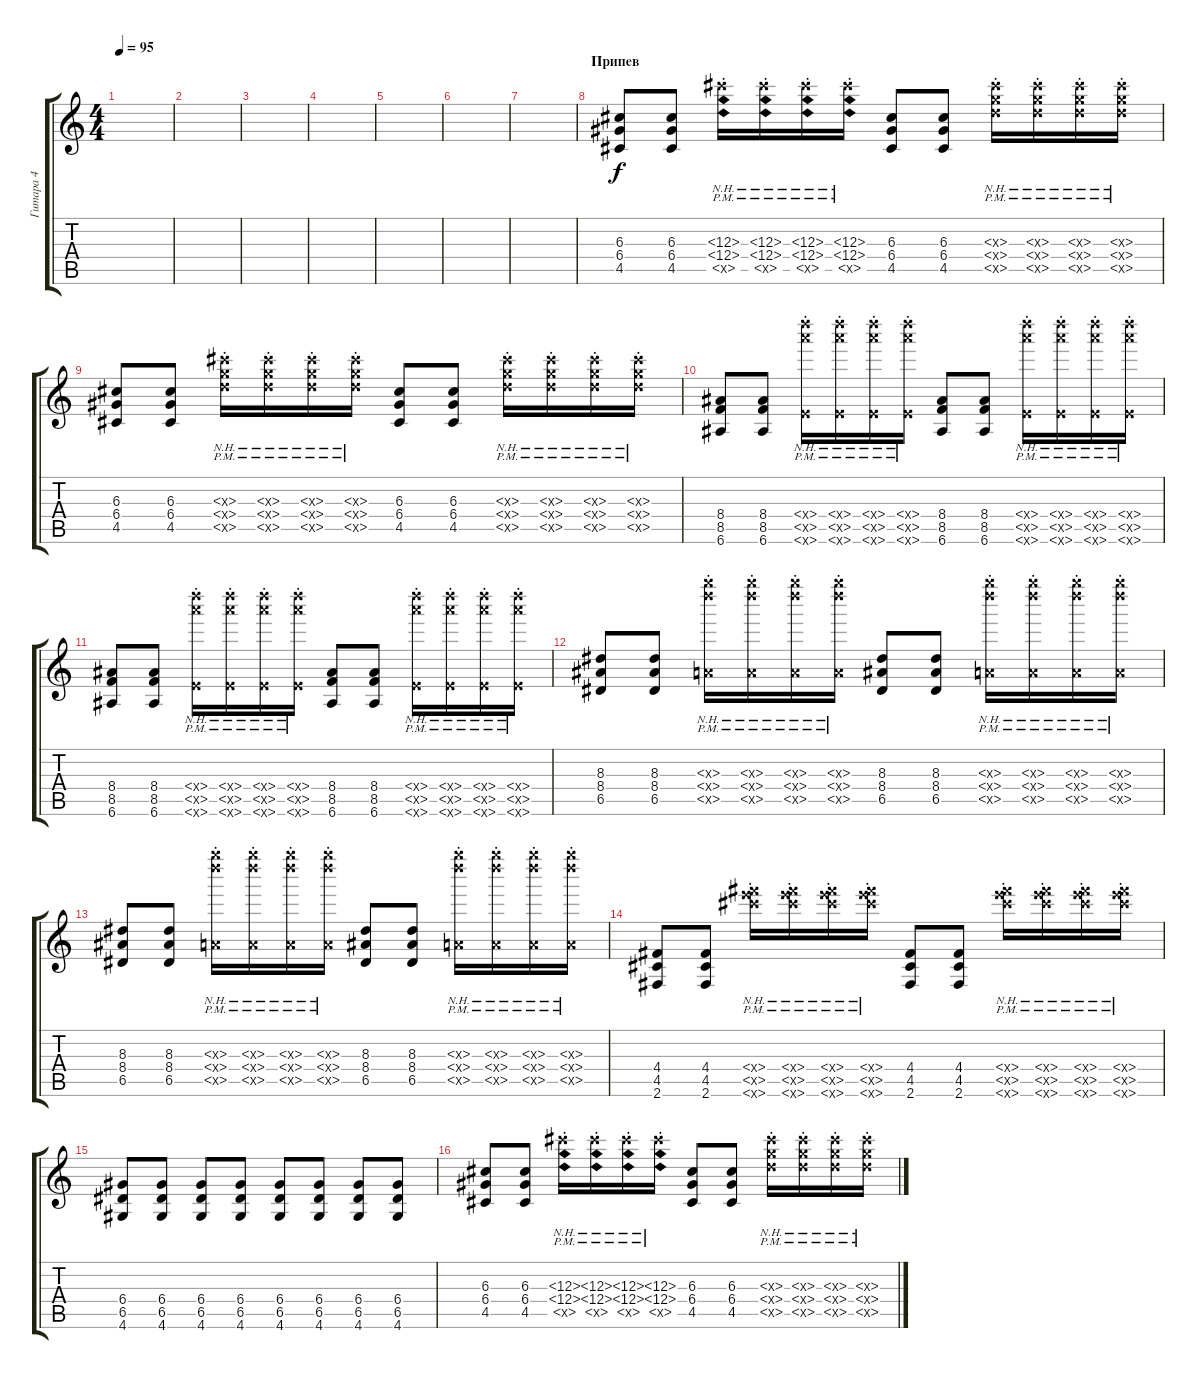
\track ("Гитара 4" "Гитара 4") {instrument overdrivenguitar}
\staff {score tabs}
\tuning (E4 B3 G3 D3 A2 E2) {hide}
\ts (4 4)
\tempo 95
\clef g2
\ks c
|
|
|
|
|
|
|
\section ("" "Припев")
(6.3 6.4 4.5).8 (6.3 6.4 4.5).8 (6.3{nh pm st} 6.4{nh pm st} 4.5{nh pm st x}).16 (6.3{nh pm st} 6.4{nh pm st} 4.5{nh pm st x}).16 (6.3{nh pm st} 6.4{nh pm st} 4.5{nh pm st x}).16 (6.3{nh pm st} 6.4{nh pm st} 4.5{nh pm st x}).16 (6.3 6.4 4.5).8 (6.3 6.4 4.5).8 (6.3{nh pm st x} 6.4{nh pm st x} 4.5{nh pm st x}).16 (6.3{nh pm st x} 6.4{nh pm st x} 4.5{nh pm st x}).16 (6.3{nh pm st x} 6.4{nh pm st x} 4.5{nh pm st x}).16 (6.3{nh pm st x} 6.4{nh pm st x} 4.5{nh pm st x}).16 |
(6.3 6.4 4.5).8 (6.3 6.4 4.5).8 (6.3{nh pm st x} 6.4{nh pm st x} 4.5{nh pm st x}).16 (6.3{nh pm st x} 6.4{nh pm st x} 4.5{nh pm st x}).16 (6.3{nh pm st x} 6.4{nh pm st x} 4.5{nh pm st x}).16 (6.3{nh pm st x} 6.4{nh pm st x} 4.5{nh pm st x}).16 (6.3 6.4 4.5).8 (6.3 6.4 4.5).8 (6.3{nh pm st x} 6.4{nh pm st x} 4.5{nh pm st x}).16 (6.3{nh pm st x} 6.4{nh pm st x} 4.5{nh pm st x}).16 (6.3{nh pm st x} 6.4{nh pm st x} 4.5{nh pm st x}).16 (6.3{nh pm st x} 6.4{nh pm st x} 4.5{nh pm st x}).16 |
(8.4 8.5 6.6).8 (8.4 8.5 6.6).8 (8.4{nh pm st x} 8.5{nh pm st x} 6.6{nh pm st x}).16 (8.4{nh pm st x} 8.5{nh pm st x} 6.6{nh pm st x}).16 (8.4{nh pm st x} 8.5{nh pm st x} 6.6{nh pm st x}).16 (8.4{nh pm st x} 8.5{nh pm st x} 6.6{nh pm st x}).16 (8.4 8.5 6.6).8 (8.4 8.5 6.6).8 (8.4{nh pm st x} 8.5{nh pm st x} 6.6{nh pm st x}).16 (8.4{nh pm st x} 8.5{nh pm st x} 6.6{nh pm st x}).16 (8.4{nh pm st x} 8.5{nh pm st x} 6.6{nh pm st x}).16 (8.4{nh pm st x} 8.5{nh pm st x} 6.6{nh pm st x}).16 |
(8.4 8.5 6.6).8 (8.4 8.5 6.6).8 (8.4{nh pm st x} 8.5{nh pm st x} 6.6{nh pm st x}).16 (8.4{nh pm st x} 8.5{nh pm st x} 6.6{nh pm st x}).16 (8.4{nh pm st x} 8.5{nh pm st x} 6.6{nh pm st x}).16 (8.4{nh pm st x} 8.5{nh pm st x} 6.6{nh pm st x}).16 (8.4 8.5 6.6).8 (8.4 8.5 6.6).8 (8.4{nh pm st x} 8.5{nh pm st x} 6.6{nh pm st x}).16 (8.4{nh pm st x} 8.5{nh pm st x} 6.6{nh pm st x}).16 (8.4{nh pm st x} 8.5{nh pm st x} 6.6{nh pm st x}).16 (8.4{nh pm st x} 8.5{nh pm st x} 6.6{nh pm st x}).16 |
(8.3 8.4 6.5).8 (8.3 8.4 6.5).8 (8.3{nh pm st x} 8.4{nh pm st x} 6.5{nh pm st x}).16 (8.3{nh pm st x} 8.4{nh pm st x} 6.5{nh pm st x}).16 (8.3{nh pm st x} 8.4{nh pm st x} 6.5{nh pm st x}).16 (8.3{nh pm st x} 8.4{nh pm st x} 6.5{nh pm st x}).16 (8.3 8.4 6.5).8 (8.3 8.4 6.5).8 (8.3{nh pm st x} 8.4{nh pm st x} 6.5{nh pm st x}).16 (8.3{nh pm st x} 8.4{nh pm st x} 6.5{nh pm st x}).16 (8.3{nh pm st x} 8.4{nh pm st x} 6.5{nh pm st x}).16 (8.3{nh pm st x} 8.4{nh pm st x} 6.5{nh pm st x}).16 |
(8.3 8.4 6.5).8 (8.3 8.4 6.5).8 (8.3{nh pm st x} 8.4{nh pm st x} 6.5{nh pm st x}).16 (8.3{nh pm st x} 8.4{nh pm st x} 6.5{nh pm st x}).16 (8.3{nh pm st x} 8.4{nh pm st x} 6.5{nh pm st x}).16 (8.3{nh pm st x} 8.4{nh pm st x} 6.5{nh pm st x}).16 (8.3 8.4 6.5).8 (8.3 8.4 6.5).8 (8.3{nh pm st x} 8.4{nh pm st x} 6.5{nh pm st x}).16 (8.3{nh pm st x} 8.4{nh pm st x} 6.5{nh pm st x}).16 (8.3{nh pm st x} 8.4{nh pm st x} 6.5{nh pm st x}).16 (8.3{nh pm st x} 8.4{nh pm st x} 6.5{nh pm st x}).16 |
(4.4 4.5 2.6).8 (4.4 4.5 2.6).8 (4.4{nh pm st x} 4.5{nh pm st x} 2.6{nh pm st x}).16 (4.4{nh pm st x} 4.5{nh pm st x} 2.6{nh pm st x}).16 (4.4{nh pm st x} 4.5{nh pm st x} 2.6{nh pm st x}).16 (4.4{nh pm st x} 4.5{nh pm st x} 2.6{nh pm st x}).16 (4.4 4.5 2.6).8 (4.4 4.5 2.6).8 (4.4{nh pm st x} 4.5{nh pm st x} 2.6{nh pm st x}).16 (4.4{nh pm st x} 4.5{nh pm st x} 2.6{nh pm st x}).16 (4.4{nh pm st x} 4.5{nh pm st x} 2.6{nh pm st x}).16 (4.4{nh pm st x} 4.5{nh pm st x} 2.6{nh pm st x}).16 |
(6.4 6.5 4.6).8 (6.4 6.5 4.6).8 (6.4 6.5 4.6).8 (6.4 6.5 4.6).8 (6.4 6.5 4.6).8 (6.4 6.5 4.6).8 (6.4 6.5 4.6).8 (6.4 6.5 4.6).8 |
(6.3 6.4 4.5).8 (6.3 6.4 4.5).8 (6.3{nh pm st} 6.4{nh pm st} 4.5{nh pm st x}).16 (6.3{nh pm st} 6.4{nh pm st} 4.5{nh pm st x}).16 (6.3{nh pm st} 6.4{nh pm st} 4.5{nh pm st x}).16 (6.3{nh pm st} 6.4{nh pm st} 4.5{nh pm st x}).16 (6.3 6.4 4.5).8 (6.3 6.4 4.5).8 (6.3{nh pm st x} 6.4{nh pm st x} 4.5{nh pm st x}).16 (6.3{nh pm st x} 6.4{nh pm st x} 4.5{nh pm st x}).16 (6.3{nh pm st x} 6.4{nh pm st x} 4.5{nh pm st x}).16 (6.3{nh pm st x} 6.4{nh pm st x} 4.5{nh pm st x}).16
